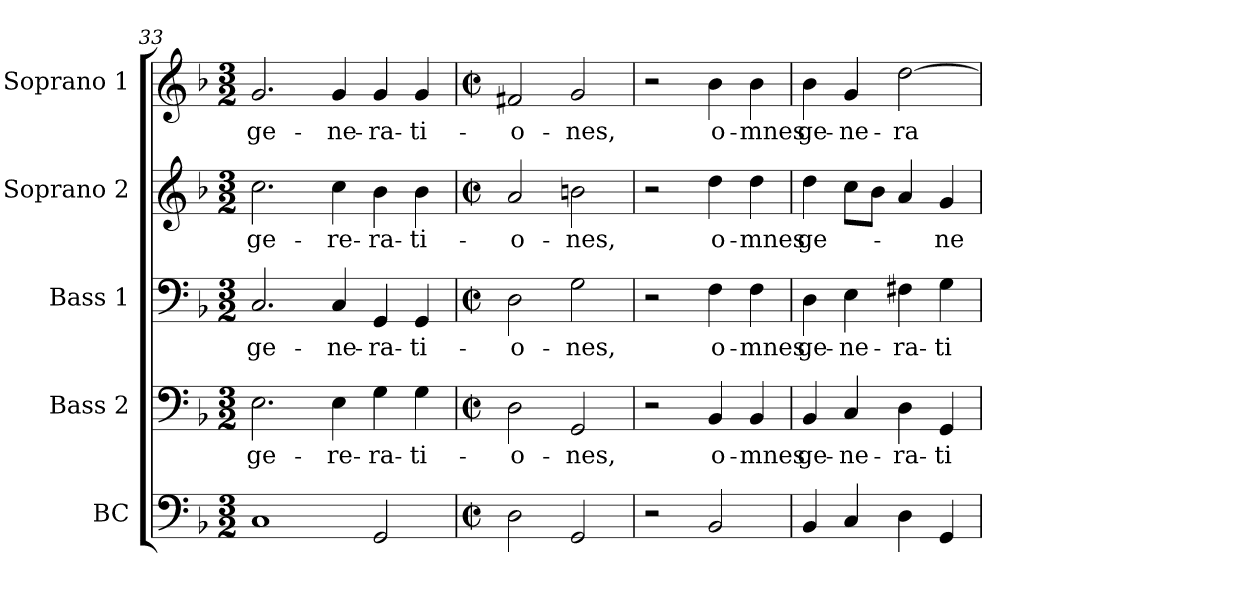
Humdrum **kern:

**kern	**kern	**text	**kern	**text	**kern	**text	**kern	**text
*part5	*part4	*part4	*part3	*part3	*part2	*part2	*part1	*part1
*staff5	*staff4	*staff4	*staff3	*staff3	*staff2	*staff2	*staff1	*staff1
*I"BC	*I"Bass 2	*	*I"Bass 1	*	*I"Soprano 2	*	*I"Soprano 1	*
*	*I'B 2	*	*I'B 1	*	*I'S 2	*	*I'S 1	*
*clefF4	*clefF4	*	*clefF4	*	*clefG2	*	*clefG2	*
*k[b-]	*k[b-]	*	*k[b-]	*	*k[b-]	*	*k[b-]	*
*F:	*F:	*	*F:	*	*F:	*	*F:	*
*M3/2	*M3/2	*	*M3/2	*	*M3/2	*	*M3/2	*
=33	=33	=33	=33	=33	=33	=33	=33	=33
1C	2.E\	ge-	2.C/	ge-	2.cc\	ge-	2.g/	ge-
.	4E\	-re-	4C/	-ne-	4cc\	-re-	4g/	-ne-
2GG/	4G\	-ra-	4GG/	-ra-	4b-\	-ra-	4g/	-ra-
.	4G\	-ti-	4GG/	-ti-	4b-\	-ti-	4g/	-ti-
=34	=34	=34	=34	=34	=34	=34	=34	=34
*M2/2	*M2/2	*	*M2/2	*	*M2/2	*	*M2/2	*
*met(c|)	*met(c|)	*	*met(c|)	*	*met(c|)	*	*met(c|)	*
2D\	2D\	-o-	2D\	-o-	2a/	-o-	2f#X/	-o-
2GG/	2GG/	-nes,	2G\	-nes,	2bn\	-nes,	2g/	-nes,
=35	=35	=35	=35	=35	=35	=35	=35	=35
2r	2r	.	2r	.	2r	.	2r	.
2BB-/	4BB-/	o-	4F\	o-	4dd\	o-	4b-\	o-
.	4BB-/	-mnes	4F\	-mnes	4dd\	-mnes	4b-\	-mnes
=36	=36	=36	=36	=36	=36	=36	=36	=36
4BB-/	4BB-/	ge-	4D\	ge-	4dd\	ge-	4b-\	ge-
4C/	4C/	-ne-	4E\	-ne-	8cc\L	.	4g/	-ne-
.	.	.	.	.	8b-\J	.	.	.
4D\	4D\	-ra-	4F#X\	-ra-	4a/	.	[2dd\	-ra-
4GG/	4GG/	-ti-	4G\	-ti-	4g/	-ne-	.	.
=	=	=	=	=	=	=	=	=
*-	*-	*-	*-	*-	*-	*-	*-	*-
